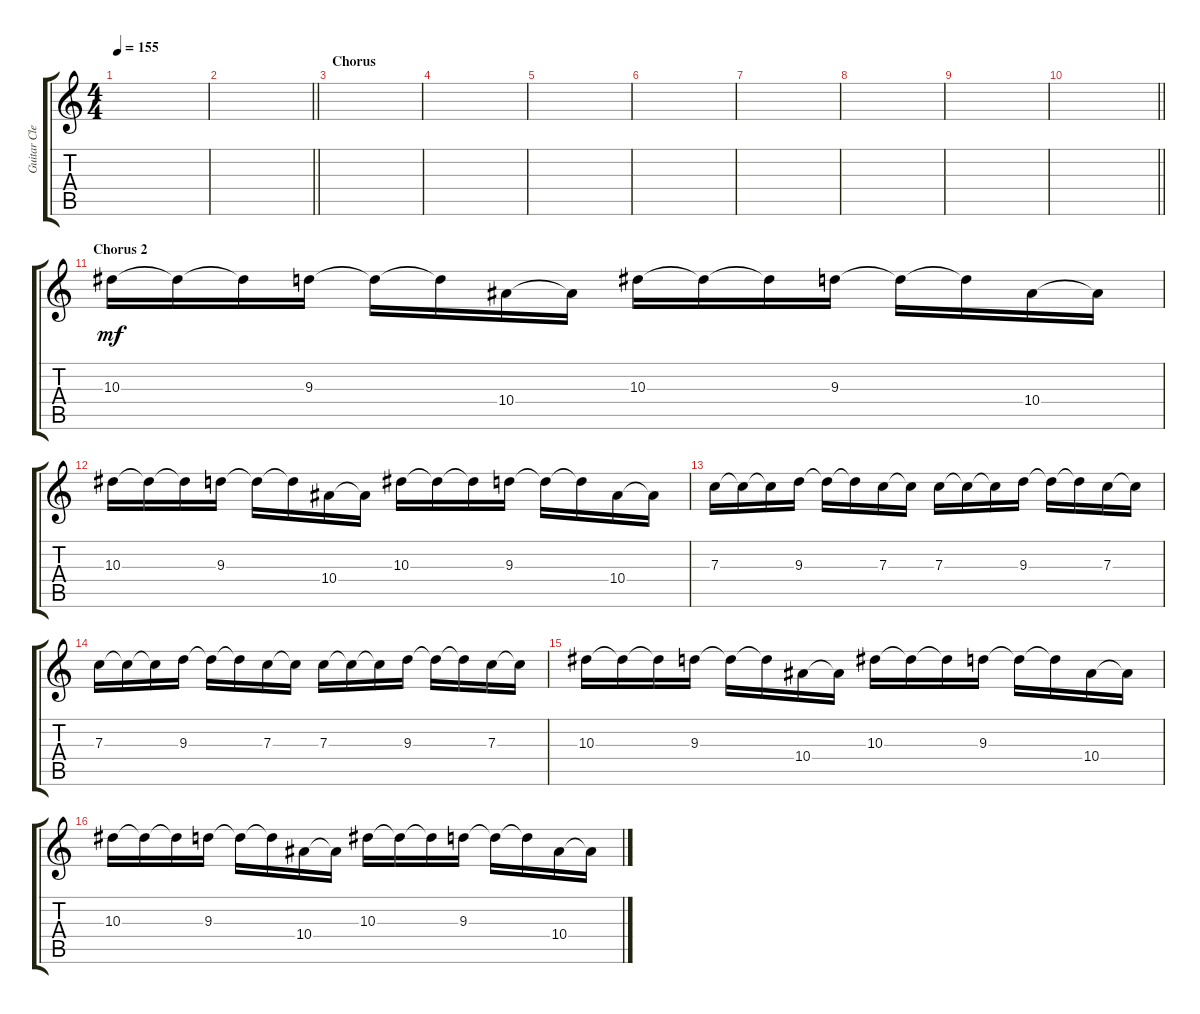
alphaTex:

\track ("Guitar Clean 2" "Guitar Cle") {instrument electricguitarjazz}
\staff {score tabs}
\tuning (D4 A3 F3 C3 G2 C2) {hide}
\ts (4 4)
\tempo 155
\clef g2
\ks c
|
\barLineRight lightlight
|
\section ("" "Chorus")
|
|
|
|
|
|
|
\barLineRight lightlight
|
\section ("" "Chorus 2")
10.3.16{dy mf} 10.3{t}.16 10.3{t}.16 9.3.16 9.3{t}.16 9.3{t}.16 10.4.16 10.4{t}.16 10.3.16 10.3{t}.16 10.3{t}.16 9.3.16 9.3{t}.16 9.3{t}.16 10.4.16 10.4{t}.16 |
10.3.16 10.3{t}.16 10.3{t}.16 9.3.16 9.3{t}.16 9.3{t}.16 10.4.16 10.4{t}.16 10.3.16 10.3{t}.16 10.3{t}.16 9.3.16 9.3{t}.16 9.3{t}.16 10.4.16 10.4{t}.16 |
7.3.16 7.3{t}.16 7.3{t}.16 9.3.16 9.3{t}.16 9.3{t}.16 7.3.16 7.3{t}.16 7.3.16 7.3{t}.16 7.3{t}.16 9.3.16 9.3{t}.16 9.3{t}.16 7.3.16 7.3{t}.16 |
7.3.16 7.3{t}.16 7.3{t}.16 9.3.16 9.3{t}.16 9.3{t}.16 7.3.16 7.3{t}.16 7.3.16 7.3{t}.16 7.3{t}.16 9.3.16 9.3{t}.16 9.3{t}.16 7.3.16 7.3{t}.16 |
10.3.16 10.3{t}.16 10.3{t}.16 9.3.16 9.3{t}.16 9.3{t}.16 10.4.16 10.4{t}.16 10.3.16 10.3{t}.16 10.3{t}.16 9.3.16 9.3{t}.16 9.3{t}.16 10.4.16 10.4{t}.16 |
10.3.16 10.3{t}.16 10.3{t}.16 9.3.16 9.3{t}.16 9.3{t}.16 10.4.16 10.4{t}.16 10.3.16 10.3{t}.16 10.3{t}.16 9.3.16 9.3{t}.16 9.3{t}.16 10.4.16 10.4{t}.16
